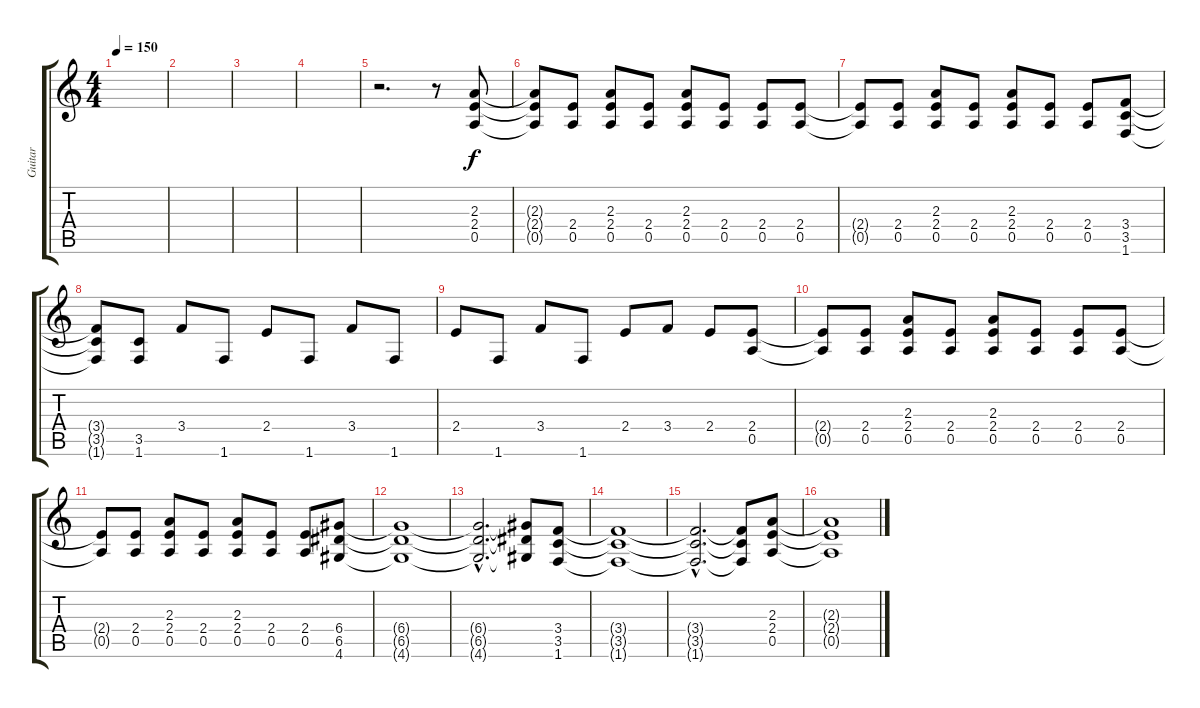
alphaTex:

\track ("Guitar" "Guitar") {instrument distortionguitar}
\staff {score tabs}
\tuning (E4 B3 G3 D3 A2 E2) {hide}
\ts (4 4)
\tempo 150
\clef g2
\ks c
|
|
|
|
r.2{d} r.8 (2.3 2.4 0.5).8 |
(2.3{t} 2.4{t} 0.5{t}).8 (2.4 0.5).8 (2.3 2.4 0.5).8 (2.4 0.5).8 (2.3 2.4 0.5).8 (2.4 0.5).8 (2.4 0.5).8 (2.4 0.5).8 |
(2.4{t} 0.5{t}).8 (2.4 0.5).8 (2.3 2.4 0.5).8 (2.4 0.5).8 (2.3 2.4 0.5).8 (2.4 0.5).8 (2.4 0.5).8 (3.4 3.5 1.6).8 |
(3.4{t} 3.5{t} 1.6{t}).8 (3.5 1.6).8 3.4.8 1.6.8 2.4.8 1.6.8 3.4.8 1.6.8 |
2.4.8 1.6.8 3.4.8 1.6.8 2.4.8 3.4.8 2.4.8 (2.4 0.5).8 |
(2.4{t} 0.5{t}).8 (2.4 0.5).8 (2.3 2.4 0.5).8 (2.4 0.5).8 (2.3 2.4 0.5).8 (2.4 0.5).8 (2.4 0.5).8 (2.4 0.5).8 |
(2.4{t} 0.5{t}).8 (2.4 0.5).8 (2.3 2.4 0.5).8 (2.4 0.5).8 (2.3 2.4 0.5).8 (2.4 0.5).8 (2.4 0.5).8 (6.4 6.5 4.6).8 |
(6.4{t} 6.5{t} 4.6{t}).1 |
(6.4{hac t} 6.5{hac t} 4.6{hac t}).2{d} (6.4{t} 6.5{t} 4.6{t}).8 (3.4 3.5 1.6).8 |
(3.4{t} 3.5{t} 1.6{t}).1 |
(3.4{hac t} 3.5{hac t} 1.6{hac t}).2{d} (3.4{t} 3.5{t} 1.6{t}).8 (2.3 2.4 0.5).8 |
(2.3{t} 2.4{t} 0.5{t}).1
